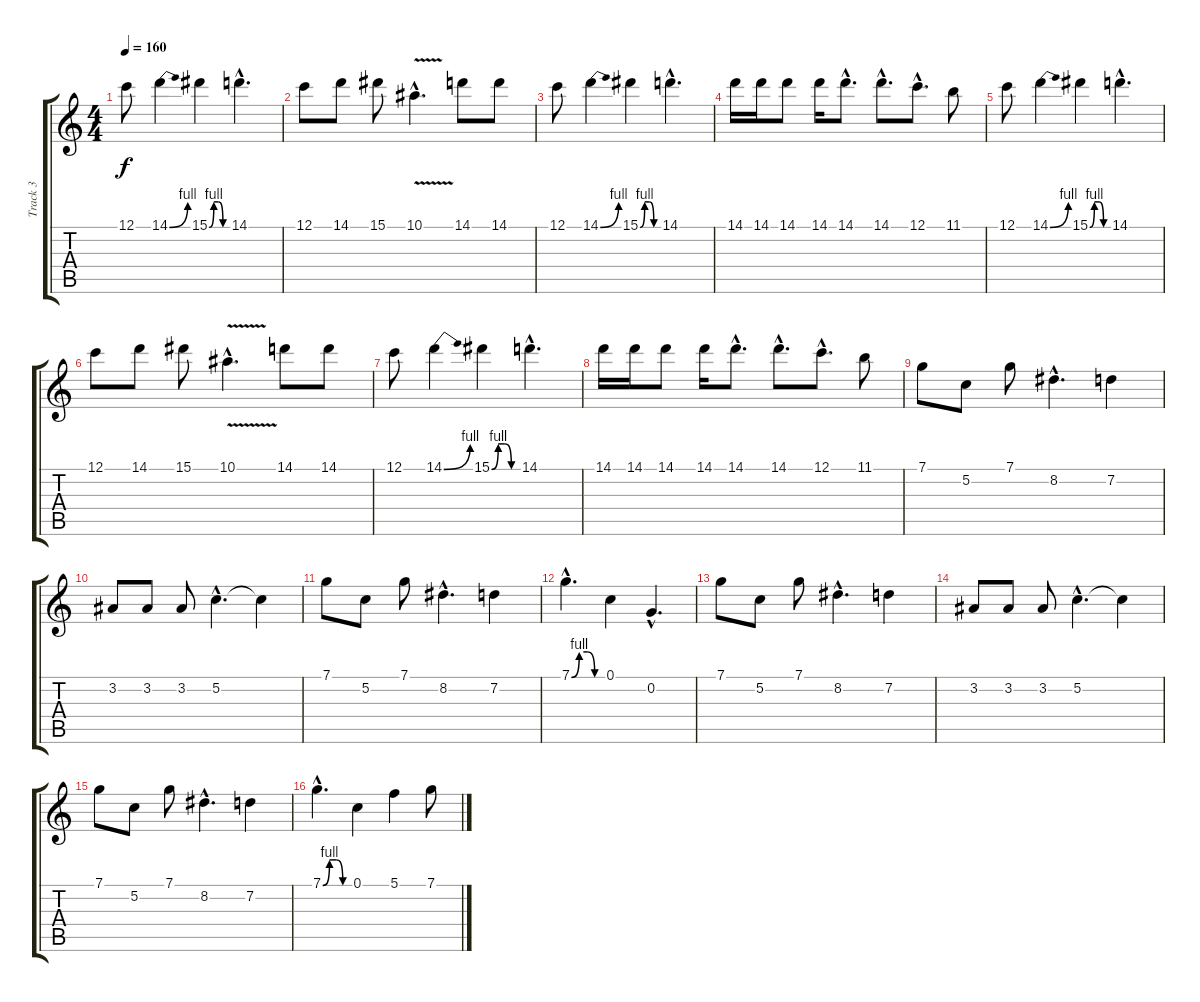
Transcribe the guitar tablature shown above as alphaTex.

\track ("Track 3" "Track 3") {instrument overdrivenguitar}
\staff {score tabs}
\tuning (C4 G3 Eb3 Bb2 F2 C2) {hide}
\ts (4 4)
\tempo 160
\clef g2
\ks c
12.1.8{dy f} 14.1{be (bend 0 0 60 4)}.4 15.1{be (custom 0 0 15 4 30 4 45 0 60 0)}.4 14.1{hac}.4{d} |
12.1.8 14.1.8 15.1.8 10.1{v hac}.4{d} 14.1.8 14.1.8 |
12.1.8 14.1{be (bend 0 0 60 4)}.4 15.1{be (custom 0 0 15 4 30 4 45 0 60 0)}.4 14.1{hac}.4{d} |
14.1.16 14.1.16 14.1.8 14.1.16 14.1{hac}.8{d} 14.1{hac}.8{d} 12.1{hac}.8{d} 11.1.8 |
12.1.8 14.1{be (bend 0 0 60 4)}.4 15.1{be (custom 0 0 15 4 30 4 45 0 60 0)}.4 14.1{hac}.4{d} |
12.1.8 14.1.8 15.1.8 10.1{v hac}.4{d instrument guitarharmonics} 14.1.8{instrument overdrivenguitar} 14.1.8 |
12.1.8 14.1{be (bend 0 0 60 4)}.4 15.1{be (custom 0 0 15 4 30 4 45 0 60 0)}.4 14.1{hac}.4{d} |
14.1.16 14.1.16 14.1.8 14.1.16 14.1{hac}.8{d} 14.1{hac}.8{d} 12.1{hac}.8{d} 11.1.8 |
7.1.8 5.2.8 7.1.8 8.2{hac}.4{d} 7.2.4 |
3.2.8 3.2.8 3.2.8 5.2{hac}.4{d} 5.2{t}.4 |
7.1.8 5.2.8 7.1.8 8.2{hac}.4{d} 7.2.4 |
7.1{be (custom 0 0 15 4 30 4 45 0 60 0) hac}.4{d} 0.1.4 0.2{hac}.4{d} |
7.1.8 5.2.8 7.1.8 8.2{hac}.4{d} 7.2.4 |
3.2.8 3.2.8 3.2.8 5.2{hac}.4{d} 5.2{t}.4 |
7.1.8 5.2.8 7.1.8 8.2{hac}.4{d} 7.2.4 |
7.1{be (custom 0 0 15 4 30 4 45 0 60 0) hac}.4{d} 0.1.4 5.1.4 7.1.8
